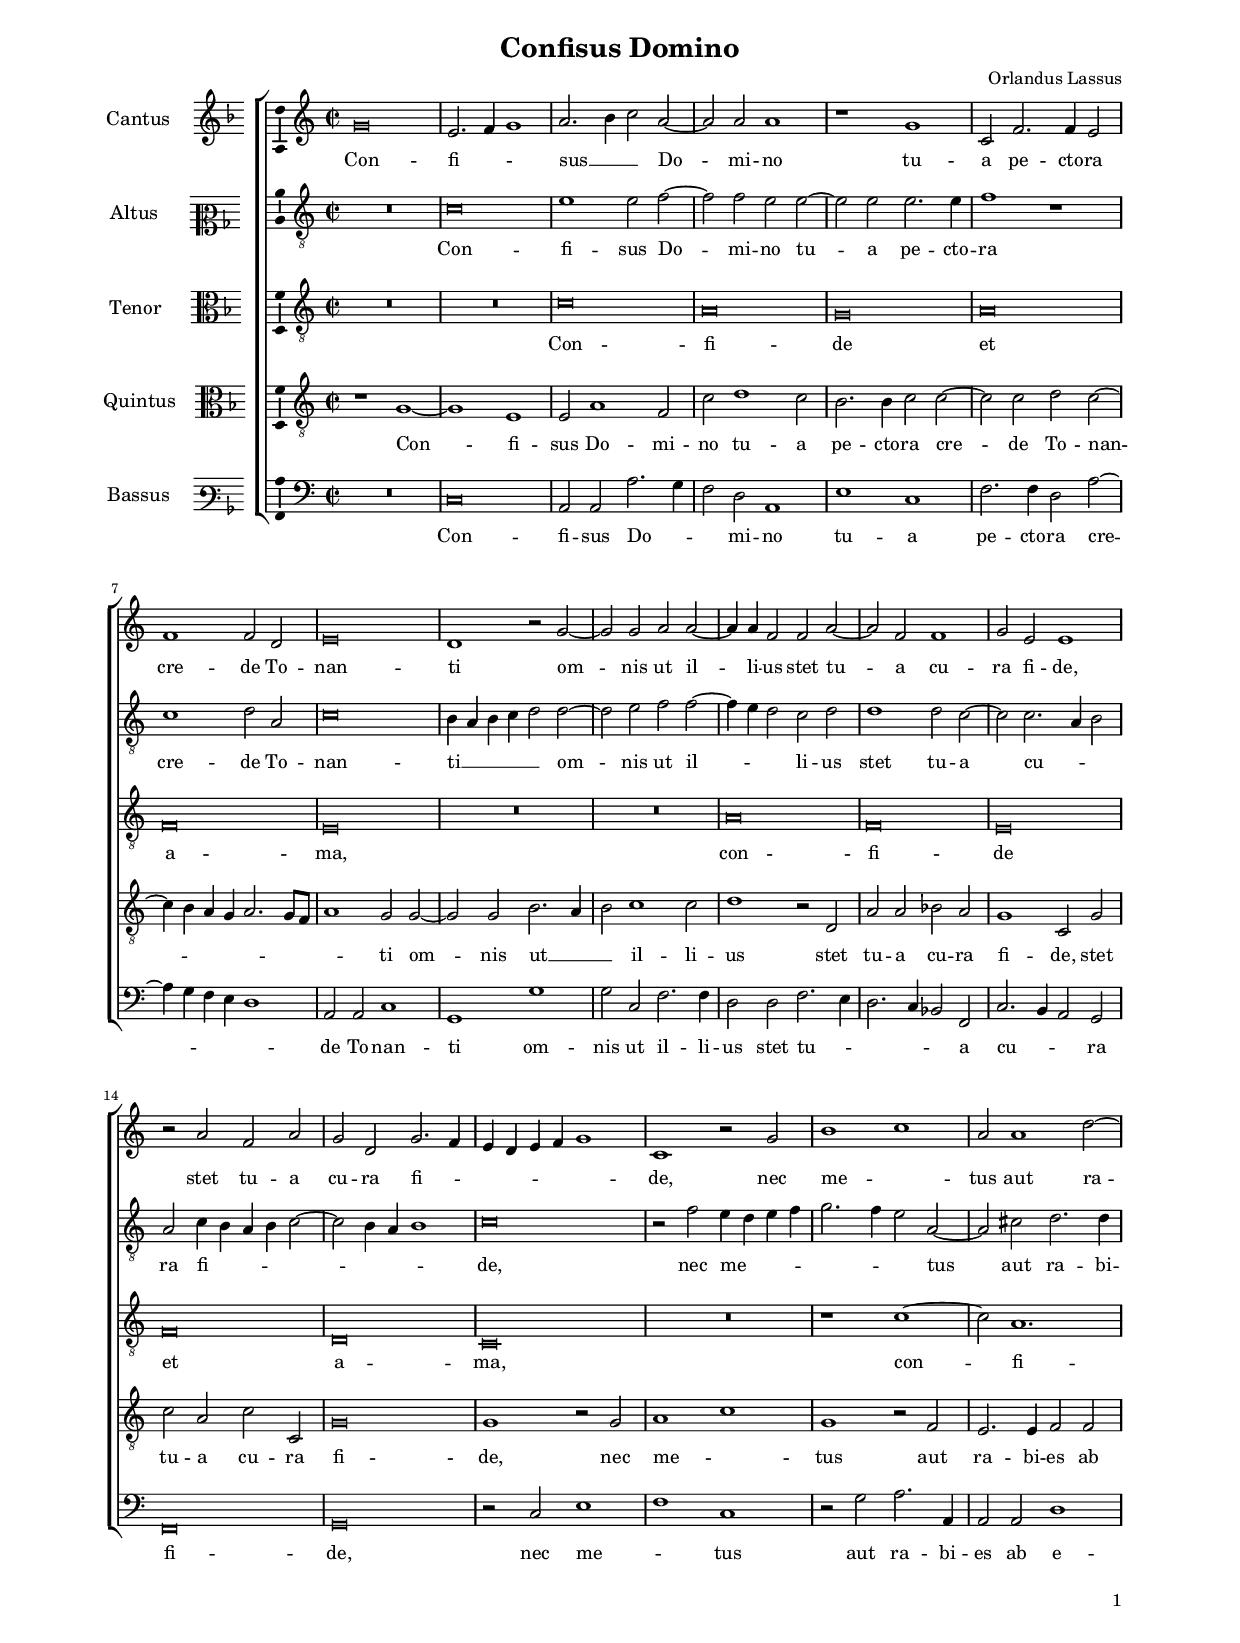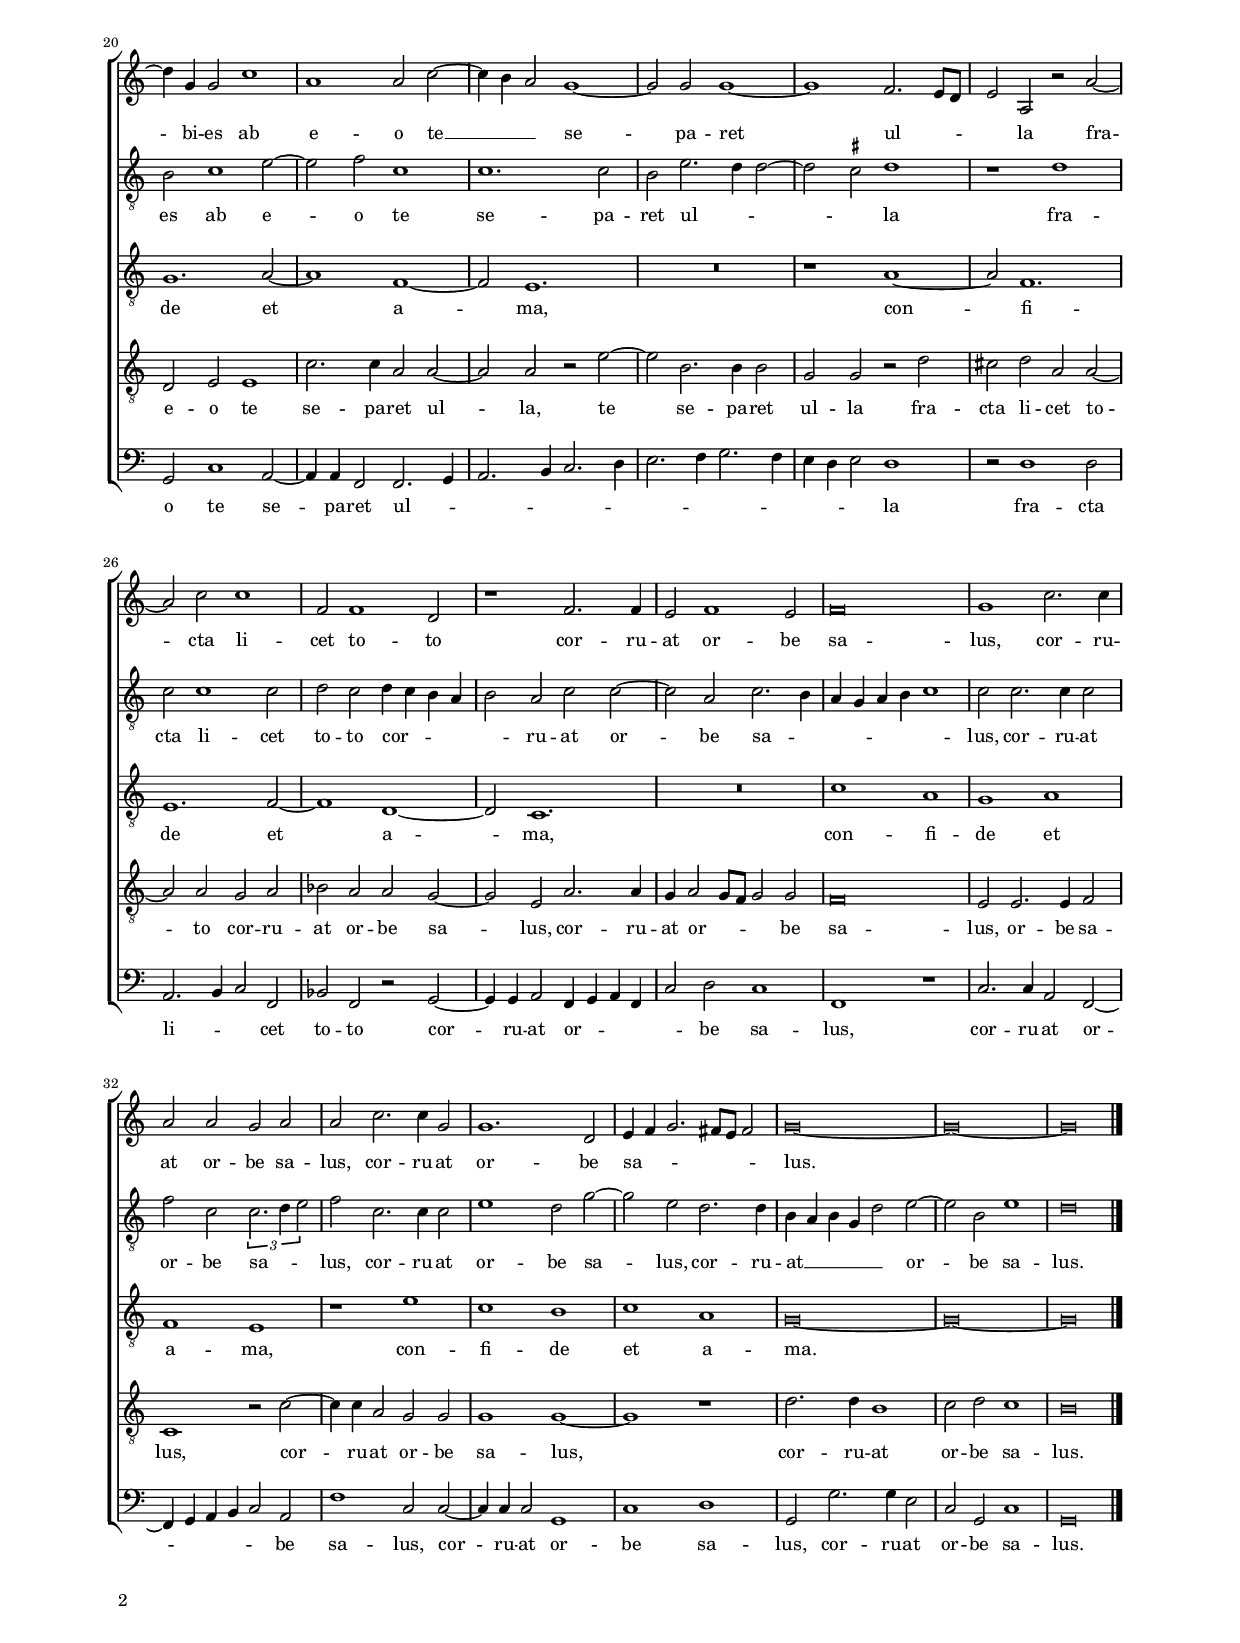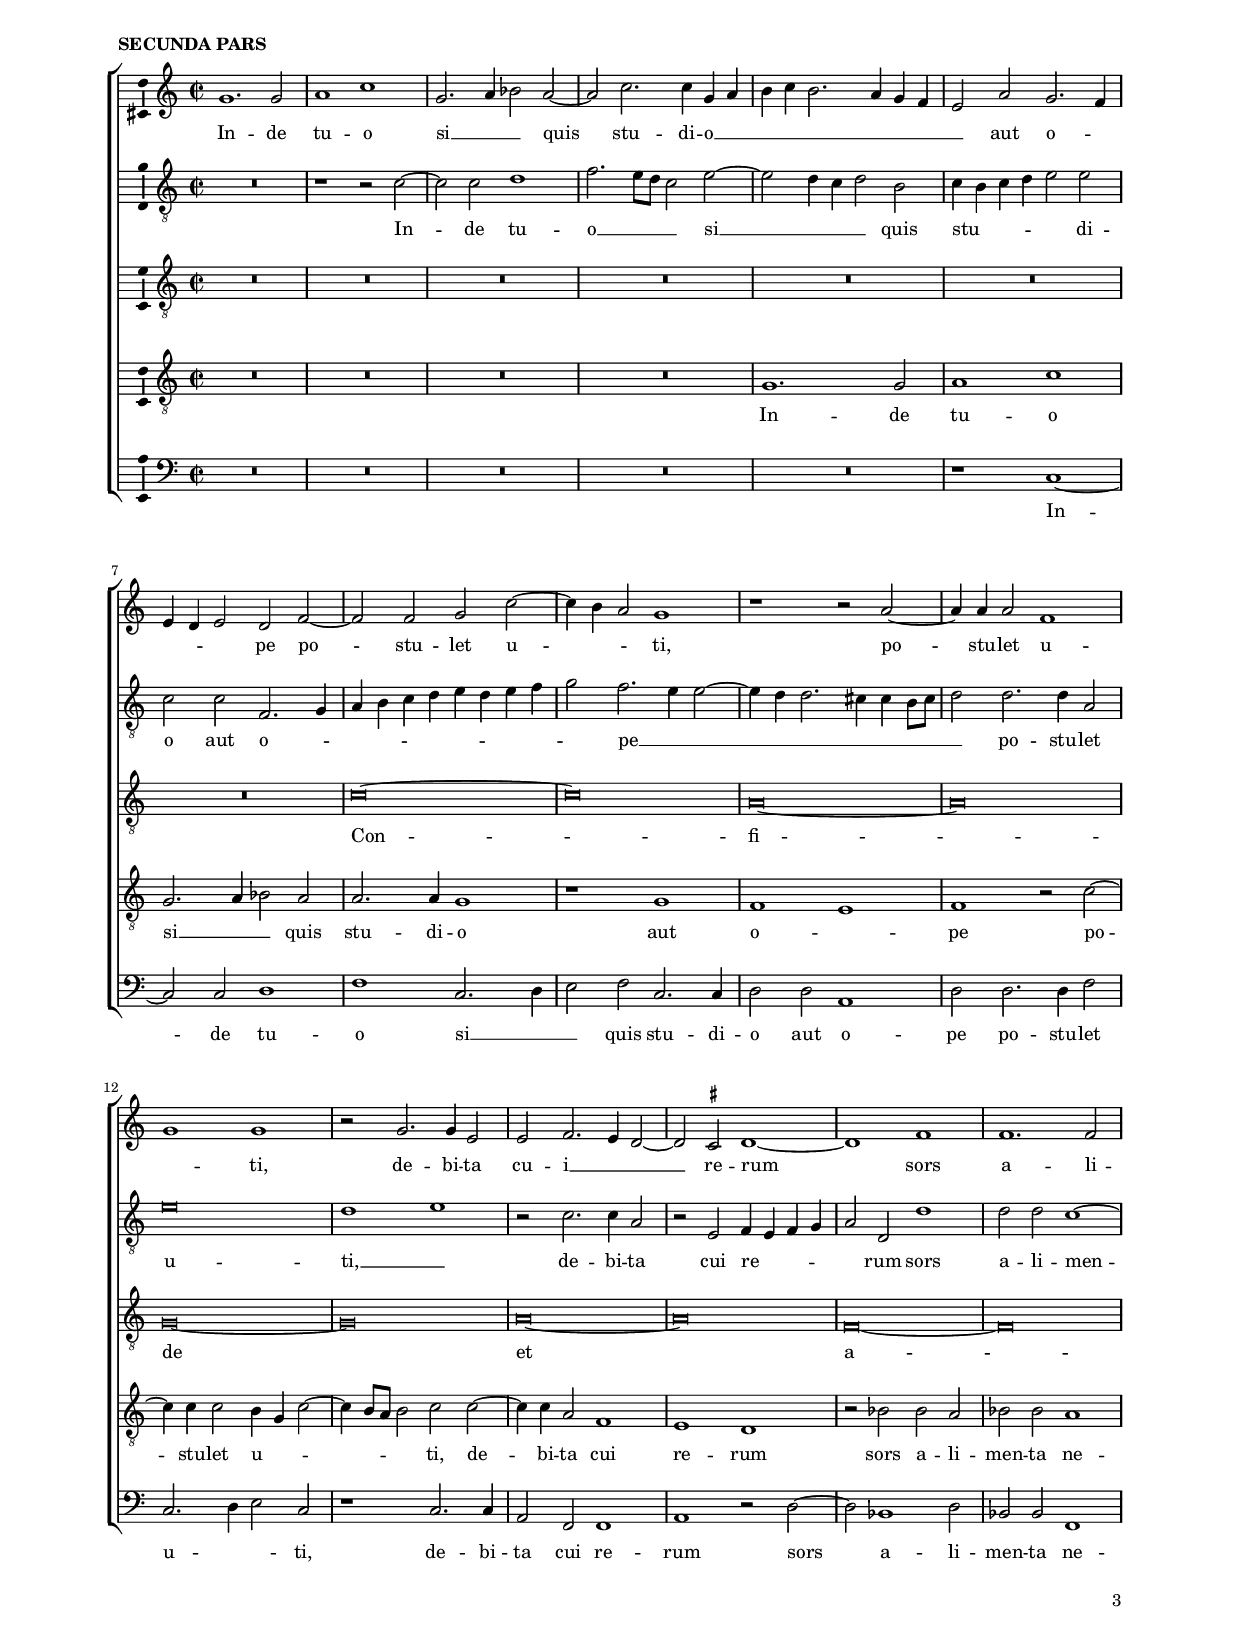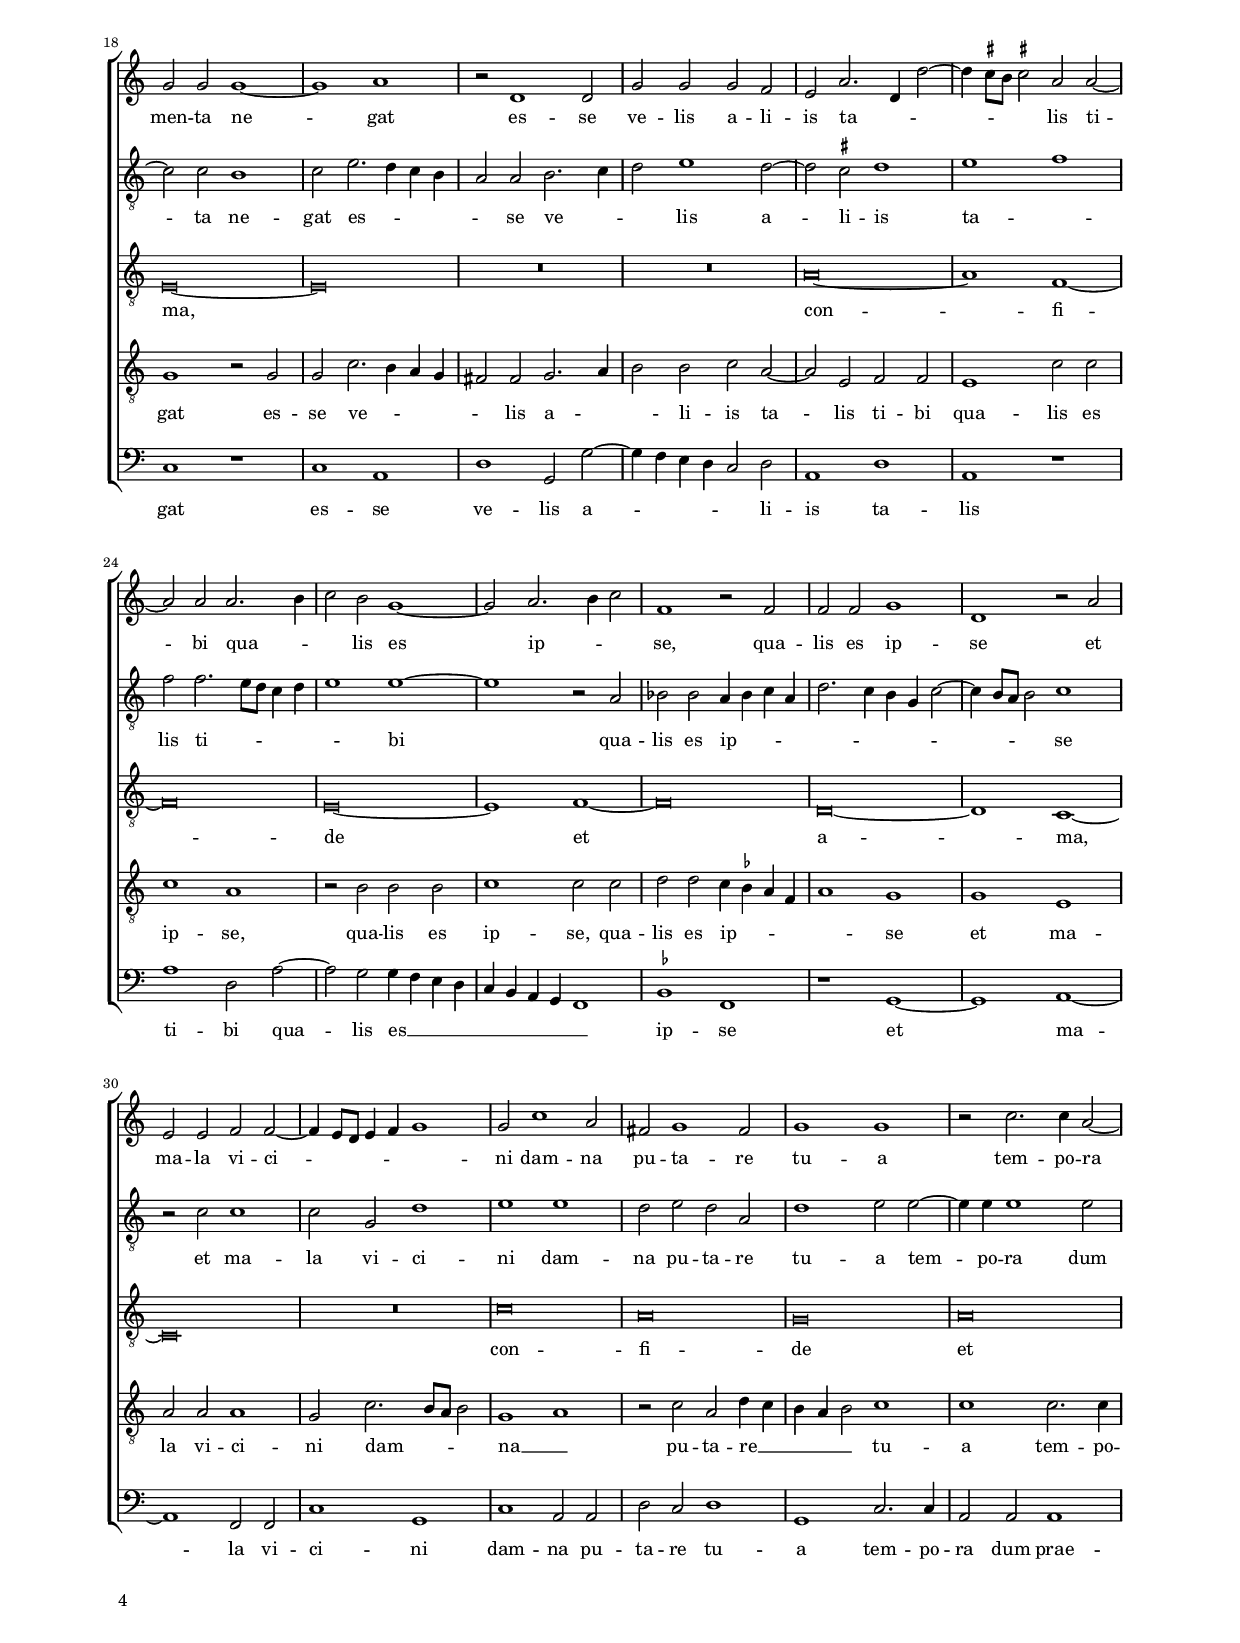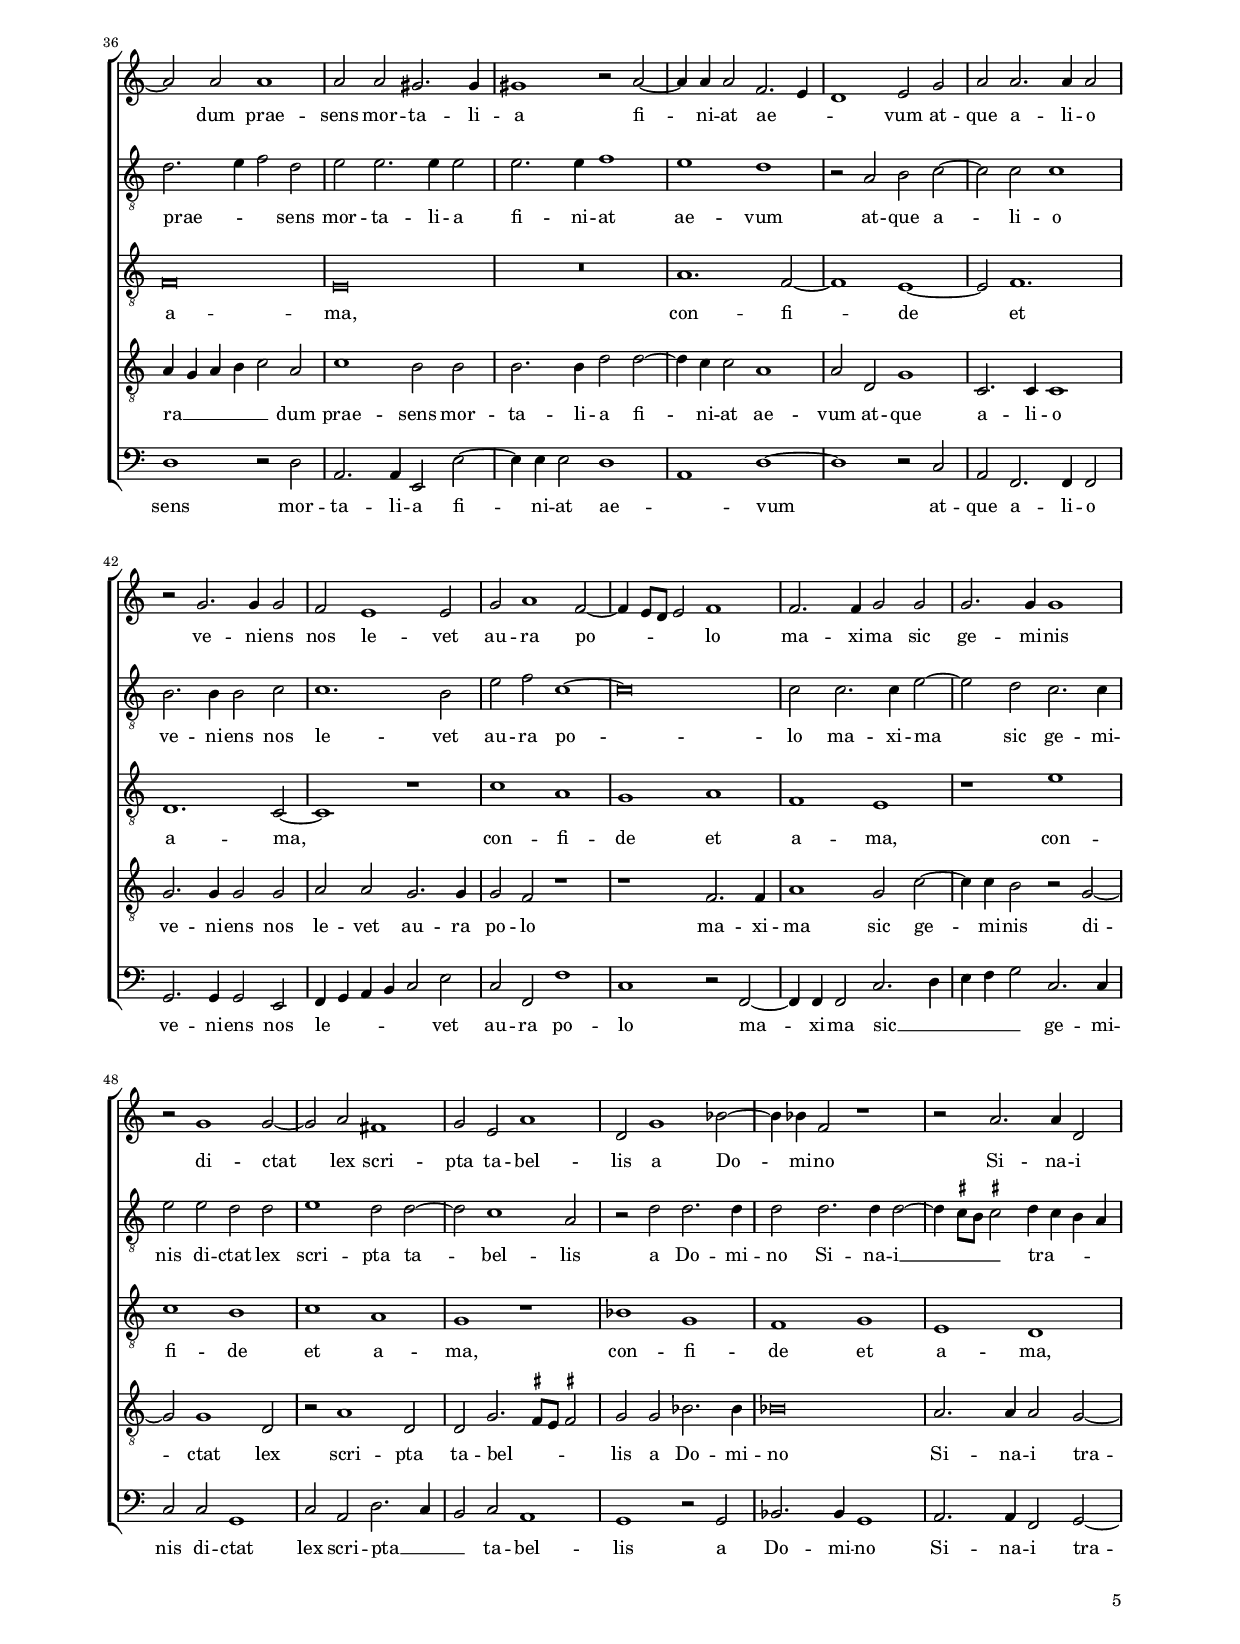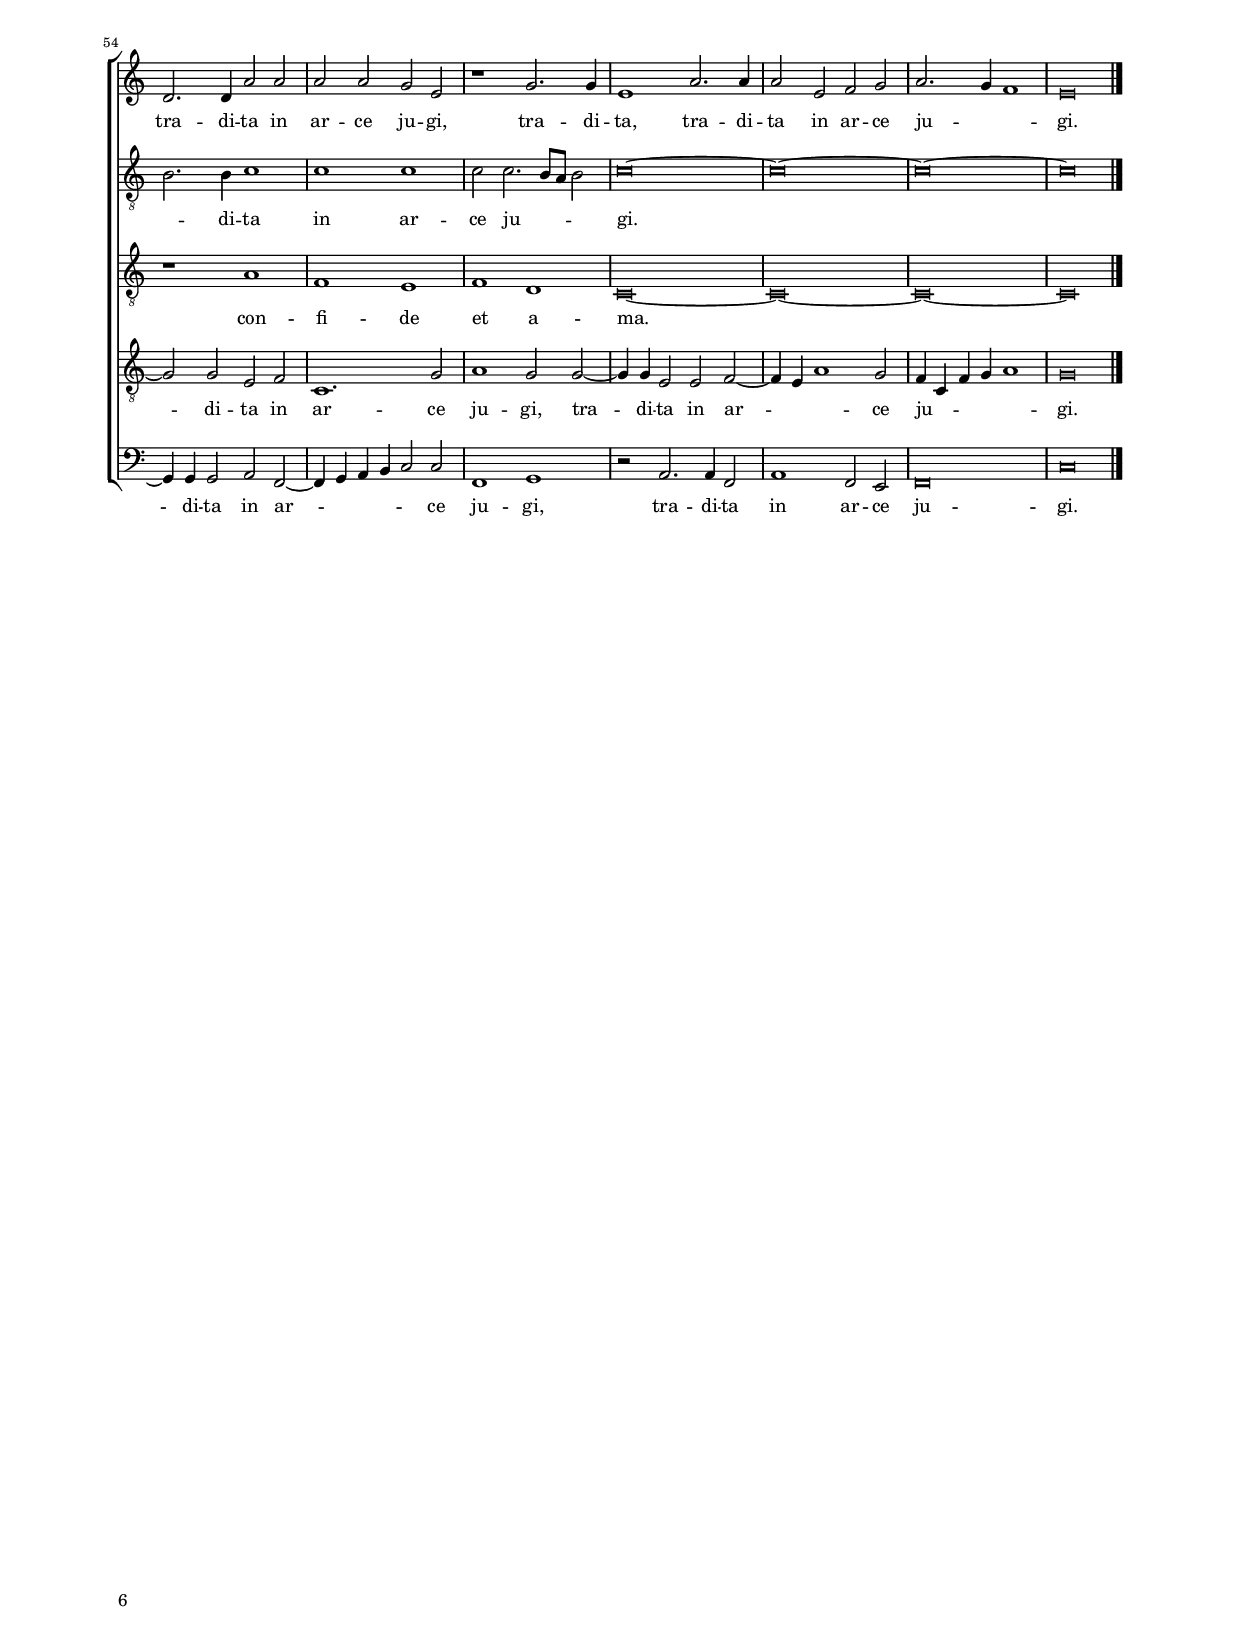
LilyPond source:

\header
{
  title="Confisus Domino"
  composer="Orlandus Lassus"
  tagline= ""
}

\version "2.22.0"
\include "deutsch.ly"
#(set-global-staff-size 15)
% #(set-default-paper-size "letter")
#(ly:set-option 'point-and-click #f)

	
	ficta = { \once \set suggestAccidentals = ##t }
	
	forget = #(define-music-function (music) (ly:music?) #{
		\accidentalStyle forget
		$music
		\accidentalStyle default
		#})
	


\paper
	{
	top-margin = 1.8 \cm
	bottom-margin = 1.2 \cm
	left-margin = 2 \cm
	right-margin = 2 \cm
	ragged-bottom = ##f
	ragged-last-bottom = ##t
	print-page-number = ##f
	score-system-spacing = #'((basic-distance . 16) (minimum-distance . 14) (padding . 5) (strechability . 150))
	system-system-spacing = #'((basic-distance . 16) (minimum-distance . 14) (padding . 5) (strechability . 150))
    oddFooterMarkup=\markup   \fill-line { "" \fromproperty #'page:page-number-string }
    evenFooterMarkup=\markup  \fill-line { \fromproperty #'page:page-number-string "" }
    last-bottom-spacing = #'((basic-distance . 12) (minimum-distance . 7) (padding . 4))
%	systems-per-page = 3
%   page-count = 6
%	min-systems-per-page = 3
	}

global = {
	\key f \major
	\time 2/2 \set Score.measureLength = #(ly:make-moment 2/1)
    \set Score.tempoHideNote = ##t
    \tempo 2 = 90
    \skip 1*2*38 \bar "|."
	}
	

incipitcantus = \markup { \score {
	{
	\set Staff.instrumentName = \markup { \fontsize #1 "Cantus" }
	\key f \major
	\clef violin
	s4 \bar ""
	}
	\layout  {
	raggedright = ##t
	indent = 1.8 \cm
	line-width = 2.5 \cm
	\context { \Staff \remove Time_signature_engraver }
	\override Staff.Clef.Y-extent = #'(0 . 0)
	}} \hspace #1 }
      
      
incipitaltus = \markup { \score {
	{
	\set Staff.instrumentName = \markup { \fontsize #1 "Altus" }
	\key f \major
	\clef mezzosoprano
	s4 \bar ""
	}
	\layout  {
	raggedright = ##t
	indent = 1.8 \cm
	line-width = 2.5 \cm
	\context { \Staff \remove Time_signature_engraver }
	\override Staff.Clef.Y-extent = #'(0 . 0)
	}} \hspace #1 }


incipittenor = \markup { \score {
	{
	\set Staff.instrumentName = \markup { \fontsize #1 "Tenor" }
	\key f \major
	\clef alto
	s4 \bar ""
	}
	\layout  {
	raggedright = ##t
	indent = 1.8 \cm
	line-width = 2.5 \cm
	\context { \Staff \remove Time_signature_engraver }
	\override Staff.Clef.Y-extent = #'(0 . 0)
	}} \hspace #1 }
      
      
incipitquintus = \markup { \score {
	{
	\set Staff.instrumentName = \markup { \fontsize #1 "Quintus" }
	\key f \major
	\clef alto
	s4 \bar ""
	}
	\layout  {
	raggedright = ##t
	indent = 1.8 \cm
	line-width = 2.5 \cm
	\context { \Staff \remove Time_signature_engraver }
	\override Staff.Clef.Y-extent = #'(0 . 0)
	}} \hspace #1 }
      
      
incipitbassus = \markup { \score {
	{
	\set Staff.instrumentName = \markup { \fontsize #1 "Bassus" }
	\key f \major
	\clef varbaritone
	s4 \bar ""
	}
	\layout  {
	raggedright = ##t
	indent = 1.8 \cm
	line-width = 2.5 \cm
	\context { \Staff \remove Time_signature_engraver }
	\override Staff.Clef.Y-extent = #'(0 . 0)
	}} \hspace #1 }


cantus =  \relative c''
	{
	c\breve
	a2. b4 c1
	d2. e4 f2 d~
	d2 d d1
%5
	r1 c |
	f,2 b2. b4 a2
	b1 b2 g
	a\breve
	g1 r2 c~
%10
	c2 c d d~ |
	d4 d b2 b d~
	d2 b b1
	c2 a a1
	r2 d b d
%15
	c2 g c2. b4 |
	a4 g a b c1
	f,1 r2 c'
	e1 f
	d2 d1 g2~
%20
	g4 c, c2 f1 |
	d1 d2 f~
	f4 e d2 c1~
	c2 c c1~
	c1 b2. a8 g
%25
	a2 d, r d'~ |
	d2 f f1
	b,2 b1 g2
	r1 b2. b4
	a2 b1 a2
%30
	b\breve |
	c1 f2. f4
	d2 d c d
	d2 f2. f4 c2
	c1. g2
%35
	a4 b c2. h8 a h2 |
	c\breve~
    c\breve~
    c\breve |
	}


altus =  \relative c'
        {
	R\breve
	f\breve
	a1 a2 b~
	b2 b a a~
%5
	a2 a a2. a4 |
	b1 r
	f1 g2 d
	f\breve
	e4 d e f g2 g~
%10
	g2 a b b~ |
	b4 a g2 f g
	g1 g2 f~
	f2 f2. d4 e2
	d2 f4 e d e f2~
%15
	f2 e4 d e1 |
	f\breve
	r2 b a4 g a b
	c2. b4 a2 d,~
	d2 fis g2. g4
%20
	e2 f1 a2~ |
	a2 b f1
	f1. f2
	e2 a2. g4 g2~
	g2 \ficta fis g1
%25
	r1 g |
	f2 f1 f2
	g2 f g4 f e d
	e2 d f f~
	f2 d f2. e4
%30
	d4 c d e f1 |
	f2 f2. f4 f2
        b2 f \tuplet 3/2 { f2. g4 a2 }
	b2 f2. f4 f2
	a1 g2 c~
%35
	c2 a g2. g4 |
	e4 d e c g'2 a~
	a2 e a1
	g\breve |
	}


tenor =  \relative c'
	{
	R\breve
	R\breve
	f\breve
	d\breve
%5
	c\breve |
	d\breve
	b\breve
	a\breve
	R\breve
%10
	R\breve |
	d\breve
	b\breve
	a\breve
	b\breve
%15
	g\breve |
	f\breve
	R\breve
	r1 f'~
	f2 d1.
%20
	c1. d2~ |
	d1 b~
	b2 a1.
	R\breve
	r1 d~
%25
	d2 b1. |
	a1. b2~
	b1 g~
	g2 f1.
	R\breve
%30
	f'1 d |
	c1 d
	b1 a
	r1 a'
	f1 e
%35
	f1 d |
	c\breve~
	c\breve~
	c\breve |
	}


quintus  =  \relative c'
	{
	r1 c~
	c1 a
	a2 d1 b2
	f'2 g1 f2
%5
	e2. e4 f2 f~ |
	f2 f g f~
	f4 e d c d2. c8 b
	d1 c2 c~
	c2 c e2. d4
%10
	e2 f1 f2 |
	g1 r2 g,
	d'2 d es d
	c1 f,2 c'
	f2 d f f,
%15
	c'\breve |
	c1 r2 c
	d1 f
	c1 r2 b
	a2. a4 b2 b
%20
	g2 a a1 |
	f'2. f4 d2 d~
	d2 d r a'~
	a2 e2. e4 e2
	c2 c r g'
%25
	fis2 g d d~ |
	d2 d c d
	es2 d d c~
	c2 a d2. d4
	c4 d2 c8 b c2 c
%30
	b\breve |
	a2 a2. a4 b2
	f1 r2 f'~
	f4 f d2 c c
	c1 c~
%35
	c1 r |
	g'2. g4 e1
	f2 g f1
	e\breve |
	}


bassus  =  \relative c
	{
	R\breve
	f\breve
	d2 d d'2. c4
	b2 g d1
%5
	a'1 f |
	b2. b4 g2 d'~
	d4 c b a g1
	d2 d f1
	c1 c'
%10
	c2 f, b2. b4 |
	g2 g b2. a4
	g2. f4 es2 b
	f'2. e4 d2 c
	b\breve
%15
	c\breve |
	r2 f a1
	b1 f
	r2 c' d2. d,4
	d2 d g1
%20
	c,2 f1 d2~ |
	d4 d b2 b2. c4
	d2. e4 f2. g4
	a2. b4 c2. b4
	a4 g a2 g1
%25
	r2 g1 g2 |
	d2. e4 f2 b,
	es2 b r c~
	c4 c d2 b4 c d b
	f'2 g f1
%30
	b,1 r |
	f'2. f4 d2 b~
	b4 c d e f2 d
	b'1 f2 f~
	f4 f f2 c1
%35
	f1 g |
	c,2 c'2. c4 a2
	f2 c f1
	c\breve |
	}


lyricscantus = \lyricmode {
	Con -- fi -- _ _ sus __ _ _ Do -- mi -- no tu -- a 
        pe -- cto -- ra cre -- de To -- nan -- ti
        om -- nis ut il -- li -- us
        stet tu -- a cu -- ra fi -- de,
        stet tu -- a cu -- ra fi -- _ _ _ _ _ _ de,
        nec me -- _ tus aut ra -- bi -- es ab e -- o te __ _ _ se -- pa -- ret ul -- _ _ _ la
        fra -- cta li -- cet to -- to
        cor -- ru -- at or -- be sa -- lus,
        cor -- ru -- at or -- be sa -- lus,
        cor -- ru -- at or -- be sa -- _ _ _ _ _ lus.
	}


lyricsaltus = \lyricmode {
	Con -- fi -- sus Do -- mi -- no tu -- a pe -- cto -- ra
        cre -- de To -- nan -- ti __ _ _ _ _
        om -- nis ut il -- _ _ li -- us
        stet tu -- a cu -- _ _ ra fi -- _ _ _ _ _ _ _ de,
        nec me -- _ _ _ _ _ _ tus aut ra -- bi -- es ab e -- o te se -- pa -- ret ul -- _ _ _ la
        fra -- cta li -- cet to -- to
        cor -- _ _ _ _ ru -- at or -- be sa -- _ _ _ _ _ _ lus,
        cor -- ru -- at or -- be sa -- _ _ lus,
        cor -- ru -- at or -- be sa -- lus,
        cor -- ru -- at __ _ _ _ _ or -- be sa -- lus.
	}


lyricstenor = \lyricmode {
	Con -- fi -- de et a -- ma,
        con -- fi -- de et a -- ma,
        con -- fi -- de et a -- ma,
        con -- fi -- de et a -- ma,
        con -- fi -- de et a -- ma,
        con -- fi -- de et a -- ma.
	}


lyricsquintus = \lyricmode {
	Con -- fi -- sus Do -- mi -- no tu -- a pe -- cto -- ra
        cre -- de To -- nan -- _ _ _ _ _ _ _ ti
        om -- nis ut __ _ _ il -- li -- us
        stet tu -- a cu -- ra fi -- de,
        stet tu -- a cu -- ra fi -- de,
        nec me -- _ tus aut ra -- bi -- es ab e -- o te se -- pa -- ret ul -- la,
        te se -- pa -- ret ul -- la
        fra -- cta li -- cet to -- to
        cor -- ru -- at or -- be sa -- lus,
        cor -- ru -- at or -- _ _ _ be sa -- lus,
        or -- be sa -- lus,
        cor -- ru -- at or -- be sa -- lus,
        cor -- ru -- at or -- be sa -- lus.
	}


lyricsbassus = \lyricmode {
	Con -- fi -- sus Do -- _ _ mi -- no tu -- a pe -- cto -- ra
        cre -- _ _ _ _ de To -- nan -- ti
        om -- nis ut il -- li -- us
        stet tu -- _ _ _ _ a cu -- _ _ ra fi -- de,
        nec me -- _ tus aut ra -- bi -- es ab e -- o te se -- pa -- ret ul -- _ _ _ _ _ _ _ _ _ _ _ _ la
        fra -- cta li -- _ _ cet to -- to
        cor -- ru -- at or -- _ _ _ _ be sa -- lus,
        cor -- ru -- at or -- _ _ _ _ be sa -- lus,
        cor -- ru -- at or -- be sa -- lus,
        cor -- ru -- at or -- be sa -- lus.
	}


\score
{  
	\transpose f c {
	\new ChoirStaff \with { \override StaffGrouper.staff-staff-spacing.basic-distance = #12 }
	<<

	\new Staff << \global
	\new Voice="v1" {
		\set Staff.instrumentName=\incipitcantus
		\set Staff.midiInstrument = "reed organ"
		\clef violin
		\cantus }
	\new Lyrics \lyricsto "v1" {\lyricscantus }
	>>


	\new Staff << \global
	\new Voice="v2" {
		\set Staff.instrumentName=\incipitaltus
		\set Staff.midiInstrument = "reed organ"
                \clef "G_8"
		\altus}
	\new Lyrics \lyricsto "v2" {\lyricsaltus }
	>>


	\new Staff << \global
	\new Voice="v3" {
		\set Staff.instrumentName=\incipittenor
		\set Staff.midiInstrument = "reed organ"
		\clef "G_8"
		\tenor }
	\new Lyrics \lyricsto "v3" {\lyricstenor }
	>>


	\new Staff << \global
	\new Voice="v5" {
		\set Staff.instrumentName=\incipitquintus
		\set Staff.midiInstrument = "reed organ"
		\clef "G_8"
		\quintus}
	\new Lyrics \lyricsto "v5" {\lyricsquintus }
	>>


	\new Staff << \global
	\new Voice="v4" {
		\set Staff.instrumentName=\incipitbassus
		\set Staff.midiInstrument = "reed organ"
		\clef bass
		\bassus }
	\new Lyrics \lyricsto "v4" {\lyricsbassus}
	>>

	>>
	} % transpose

	\layout
	{
	indent = 2.5 \cm
	\context { \Staff \override TimeSignature.break-visibility = #end-of-line-invisible }
	\context { \Lyrics \override VerticalAxisGroup.nonstaff-relatedstaff-spacing.padding = #1.4 }
%	\context { \Lyrics \override LyricText.font-size = #1 }
	\context { \Staff \consists "Ambitus_engraver" }
	\context { \Score \override BarNumber.padding = #2 }
	\context { \Voice \override NoteHead.style = #'baroque }
	}


\midi
	{
	}

}

%%%%%%%%%%%%%%%%%%%%  SECUNDA PARS %%%%%%%%%%%%%%%%%%%%


global = {
	\key f \major
	\time 2/2 \set Score.measureLength = #(ly:make-moment 2/1)
    \set Score.tempoHideNote = ##t
    \tempo 2 = 90
    \skip 1*2*60 \bar "|."
	}


cantus =  \relative c''
	{
	c1. c2
	d1 f
	c2. d4 es2 d~
	d2 f2. f4 c d
%5
	e4 f e2. d4 c b |
	a2 d c2. b4
	a4 g a2 g b~
	b2 b c f~
	f4 e d2 c1
%10
	r1 r2 d~ |
	d4 d d2 b1
	c1 c
	r2 c2. c4 a2
	a2 b2. a4 g2~
%15
	g2 \ficta fis g1~ |
	g1 b
	b1. b2
	c2 c c1~
	c1 d
%20
	r2 g,1 g2 |
	c2 c c b
	a2 d2. g,4 g'2~
	g4 \ficta fis8 e \ficta fis!2 d d~
	d2 d d2. e4
%25
	f2 e c1~ |
	c2 d2. e4 f2
	b,1 r2 b
	b2 b c1
	g1 r2 d'
%30
	a2 a b b~ |
	b4 a8 g a4 b c1
	c2 f1 d2
	h2 c1 h2
	c1 c
%35
	r2 f2. f4 d2~ |
	d2 d d1
	d2 d cis2. cis4
	cis1 r2 d~
	d4 d d2 b2. a4
%40
	g1 a2 c |
	d2 d2. d4 d2
	r2 c2. c4 c2
	b2 a1 a2
	c2 d1 b2~
%45
	b4 a8 g a2 b1 |
	b2. b4 c2 c
	c2. c4 c1
	r2 c1 c2~
	c2 d h1
%50
	c2 a d1 |
	g,2 c1 es2~
	es4 es b2 r1
	r2 d2. d4 g,2
	g2. g4 d'2 d
%55
	d2 d c a |
	r1 c2. c4
	a1 d2. d4
	d2 a b c
	d2. c4 b1
%60
	a\breve |
	}


altus =  \relative c'
        {
	R\breve
	r1 r2 f~
	f2 f g1
	b2. a8 g f2 a~
%5
	a2 g4 f g2 e |
	f4 e f g a2 a
	f2 f b,2. c4
	d4 e f g a g a b
	c2 b2. a4 a2~
%10
	a4 g g2. fis4 fis e8 fis |
	g2 g2. g4 d2
	a'\breve
	g1 a
	r2 f2. f4 d2
%15
	r2 a b4 a b c |
	d2 g, g'1
	g2 g f1~
	f2 f e1
	f2 a2. g4 f e
%20
	d2 d e2. f4 |
	g2 a1 g2~
	g2 \ficta fis g1
	a1 b
	b2 b2. a8 g f4 g
%25
	a1 a~ |
	a1 r2 d,
	es2 es d4 es f d
	g2. f4 e c f2~
	f4 e8 d e2 f1
%30
	r2 f f1 |
	f2 c g'1
	a1 a
	g2 a g d
	g1 a2 a~
%35
	a4 a a1 a2 |
	g2. a4 b2 g
	a2 a2. a4 a2
	a2. a4 b1
	a1 g
%40
	r2 d e f~ |
	f2 f f1
	e2. e4 e2 f
	f1. e2
	a2 b f1~
%45
	f\breve |
	f2 f2. f4 a2~
	a2 g f2. f4
	a2 a g g
	a1 g2 g~
%50
	g2 f1 d2 |
	r2 g g2. g4 
	g2 g2. g4 g2~
	g4 \ficta fis8 e \ficta fis!2 g4 \forget f e d
	e2. e4 f1
%55
	f1 f |
	f2 f2. e8 d e2
	f\breve~
        f\breve~
        f\breve~
%60
        f\breve |
	}


tenor =  \relative c'
	{
	R\breve
	R\breve
	R\breve
	R\breve
%5
	R\breve |
	R\breve
	R\breve
	f\breve~
	f\breve
%10
	d\breve~ |
	d\breve
	c\breve~
	c\breve
	d\breve~
%15
	d\breve |
	b\breve~
	b\breve
	a\breve~
	a\breve
%20
	R\breve |
	R\breve
	d\breve~
	d1 b~
	b\breve
%25
	a\breve~ |
	a1 b~
	b\breve
	g\breve~
	g1 f~
%30
	f\breve |
	R\breve
	f'\breve
	d\breve
	c\breve
%35
	d\breve |
	b\breve
	a\breve
	R\breve
	d1. b2~
%40
	b1 a~ |
	a2 b1.
	g1. f2~
	f1 r
	f'1 d
%45
	c1 d |
	b1 a
	r1 a'
	f1 e
	f1 d
%50
	c1 r |
	es1 c
	b1 c
	a1 g
	r1 d'
%55
	b1 a |
	b1 g
	f\breve~
	f\breve~
	f\breve~
%60
	f\breve |
	}


quintus  =  \relative c'
	{
	R\breve
	R\breve
	R\breve
	R\breve
%5
	c1. c2 |
	d1 f
	c2. d4 es2 d
	d2. d4 c1
	r1 c
%10
	b1 a |
	b1 r2 f'~
	f4 f f2 e4 c f2~
	f4 e8 d e2 f f~
	f4 f d2 b1
%15
	a1 g |
	r2 es' es d
	es2 es d1
	c1 r2 c
	c2 f2. e4 d c
%20
	h2 h c2. d4 |
	e2 e f d~
	d2 a b b
	a1 f'2 f
	f1 d
%25
	r2 e e e |
	f1 f2 f
	g2 g f4 \ficta es d b
	d1 c
	c1 a
%30
	d2 d d1 |
	c2 f2. e8 d e2
	c1 d
	r2 f d g4 f
	e4 d e2 f1
%35
	f1 f2. f4 |
	d4 c d e f2 d
	f1 e2 e
	e2. e4 g2 g~
	g4 f f2 d1
%40
	d2 g, c1 |
	f,2. f4 f1
	c'2. c4 c2 c
	d2 d c2. c4
	c2 b r1
%45
	r1 b2. b4 |
	d1 c2 f~
	f4 f e2 r2 c~
	c2 c1 g2
	r2 d'1 g,2
%50
	g2 c2. \ficta h8 a \ficta h!2 |
	c2 c es2. es4
	es\breve
	d2. d4 d2 c~
	c2 c a b
%55
	f1. c'2 |
	d1 c2 c~
	c4 c a2 a b~
	b4 a d1 c2
	b4 f b c d1
%60
	c\breve |
	}


bassus  =  \relative c
	{
	R\breve
	R\breve
	R\breve
	R\breve
%5
	R\breve |
	r1 f~
	f2 f g1
	b1 f2. g4
	a2 b f2. f4
%10
	g2 g d1 |
	g2 g2. g4 b2
	f2. g4 a2 f
	r1 f2. f4
	d2 b b1
%15
	d1 r2 g~ |
	g2 es1 g2
	es2 es b1
	f'1 r
	f1 d
%20
	g1 c,2 c'~ |
	c4 b a g f2 g
	d1 g
	d1 r
	d'1 g,2 d'~
%25
	d2 c c4 b a g |
	f4 e d c b1
	\ficta es1 b
	r1 c~
	c1 d~
%30
	d1 b2 b |
	f'1 c
	f1 d2 d
	g2 f g1
	c,1 f2. f4
%35
	d2 d d1 |
	g1 r2 g
	d2. d4 a2 a'~
	a4 a a2 g1
	d1 g~
%40
	g1 r2 f |
	d2 b2. b4 b2
	c2. c4 c2 a
	b4 c d e f2 a
	f2 b, b'1
%45
	f1 r2 b,~ |
	b4 b b2 f'2. g4
	a4 b c2 f,2. f4
	f2 f c1
	f2 d g2. f4
%50
	e2 f d1 |
	c1 r2 c
	es2. es4 c1
	d2. d4 b2 c~
	c4 c c2 d b~
%55
	b4 c d e f2 f |
	b,1 c
	r2 d2. d4 b2
	d1 b2 a
	b\breve
%60
	f'\breve |
	}


lyricscantus = \lyricmode {
	In -- de tu -- o si __ _ _ quis stu -- di -- o __ _ _ _ _ _ _ _ _ 
        aut o -- _ _ _ _ pe po -- stu -- let u -- _ _ ti,
        po -- stu -- let u -- _ ti,
        de -- bi -- ta cu -- i __ _ _ re -- rum sors a -- li -- men -- ta ne -- gat
        es -- se ve -- lis a -- li -- is ta -- _ _ _ _ _ lis ti -- bi
        qua -- _ _ lis es ip -- _ _ se,
        qua -- lis es ip -- se
        et ma -- la vi -- ci -- _ _ _ _ _ ni dam -- na pu -- ta -- re
        tu -- a tem -- po -- ra dum prae -- sens mor -- ta -- li -- a
        fi -- ni -- at ae -- _ _ vum at -- que a -- li -- o ve -- ni -- ens
        nos le -- vet au -- ra po -- _ _ _ lo ma -- xi -- ma sic ge -- mi -- nis
        di -- ctat lex scri -- pta ta -- bel -- lis a Do -- mi -- no
        Si -- na -- i tra -- di -- ta in ar -- ce ju -- gi,
        tra -- di -- ta,
        tra -- di -- ta in ar -- ce ju -- _ _ gi.
	}


lyricsaltus = \lyricmode {
	In -- de tu -- o __ _ _ _ si __ _ _ _ quis stu -- _ _ _ _ di -- o 
        aut o -- _ _ _ _ _ _ _ _ _ _ pe __ _ _ _ _ _ _ _ _ _
        po -- stu -- let u -- ti, __ _
        de -- bi -- ta cui re -- _ _ _ _ rum sors a -- li -- men -- ta ne -- gat
        es -- _ _ _ _ se ve -- _ _ lis a -- li -- is ta -- _ lis ti -- _ _ _ _ _ bi
        qua -- lis es ip -- _ _ _ _ _ _ _ _ _ _ _ se
        et ma -- la vi -- ci -- ni dam -- na pu -- ta -- re
        tu -- a tem -- po -- ra dum prae -- _ _ sens mor -- ta -- li -- a
        fi -- ni -- at ae -- vum at -- que a -- li -- o ve -- ni -- ens
        nos le -- vet au -- ra po -- lo ma -- xi -- ma sic ge -- mi -- nis
        di -- ctat lex scri -- pta ta -- bel -- lis a Do -- mi -- no
        Si -- na -- i __ _ _ _ tra -- _ _ _ _ di -- ta in ar -- ce ju -- _ _ _ gi.
	}


lyricstenor = \lyricmode {
	Con -- fi -- de et a -- ma,
        con -- fi -- de et a -- ma,
        con -- fi -- de et a -- ma,
        con -- fi -- de et a -- ma,
        con -- fi -- de et a -- ma,
        con -- fi -- de et a -- ma,
        con -- fi -- de et a -- ma,
        con -- fi -- de et a -- ma.
	}


lyricsquintus = \lyricmode {
	In -- de tu -- o si __ _ _ quis stu -- di -- o aut o -- _ pe
        po -- stu -- let u -- _ _ _ _ _ ti,
        de -- bi -- ta cui re -- rum sors a -- li -- men -- ta ne -- gat
        es -- se ve -- _ _ _ _ lis a -- _ _ li -- is ta -- lis ti -- bi
        qua -- lis es ip -- se,
        qua -- lis es ip -- se,
        qua -- lis es ip -- _ _ _ _ se
        et ma -- la vi -- ci -- ni dam -- _ _ _ na __ _ pu -- ta -- re __ _ _ _ _ 
        tu -- a tem -- po -- ra __ _ _ _ _ dum prae -- sens mor -- ta -- li -- a
        fi -- ni -- at ae -- vum at -- que a -- li -- o ve -- ni -- ens
        nos le -- vet au -- ra po -- lo ma -- xi -- ma sic ge -- mi -- nis
        di -- ctat lex scri -- pta ta -- bel -- _ _ _ lis a Do -- mi -- no
        Si -- na -- i tra -- di -- ta in ar -- ce ju -- gi,
        tra -- di -- ta in ar -- _ _ ce ju -- _ _ _ _ gi.
	}


lyricsbassus = \lyricmode {
	In -- de tu -- o si __ _ _ quis stu -- di -- o aut o -- pe po -- stu -- let u -- _ _ ti,
        de -- bi -- ta cui re -- rum sors a -- li -- men -- ta ne -- gat
        es -- se ve -- lis a -- _ _ _ _ li -- is ta -- lis ti -- bi
        qua -- lis es __ _ _ _ _ _ _ _ _ ip -- se
        et ma -- la vi -- ci -- ni dam -- na pu -- ta -- re
        tu -- a tem -- po -- ra dum prae -- sens mor -- ta -- li -- a
        fi -- ni -- at ae -- _ vum at -- que a -- li -- o ve -- ni -- ens
        nos le -- _ _ _ _ vet au -- ra po -- lo ma -- xi -- ma sic __ _ _ _ _ ge -- mi -- nis
        di -- ctat lex scri -- pta __ _ _ ta -- bel -- lis a Do -- mi -- no
        Si -- na -- i tra -- di -- ta in ar -- _ _ _ _ ce ju -- gi,
        tra -- di -- ta in ar -- ce ju -- gi.
	}


\score
	{  
	\transpose f c {
	\new ChoirStaff \with { \override StaffGrouper.staff-staff-spacing.basic-distance = #12 }
	<<

	\new Staff <<\global
	\new Voice="v1" {
	  %\set Staff.instrumentName=Cantus
		\set Staff.midiInstrument = "reed organ"
		\clef violin
		\cantus }
	\new Lyrics \lyricsto "v1" {\lyricscantus }
	>>


	\new Staff << \global
	\new Voice="v2" {
	  %\set Staff.instrumentName=Altus
		\set Staff.midiInstrument = "reed organ"
		\clef "G_8"
		\altus}
	\new Lyrics \lyricsto "v2" {\lyricsaltus }
	>>


	\new Staff <<\global
	\new Voice="v3" {
	  %\set Staff.instrumentName=Tenor
		\set Staff.midiInstrument = "reed organ"
		\clef "G_8"
		\tenor }
	\new Lyrics \lyricsto "v3" {\lyricstenor }
	>>


	\new Staff << \global
	\new Voice="v5" {
	  %\set Staff.instrumentName=Quintus
		\set Staff.midiInstrument = "reed organ"
		\clef "G_8"
		\quintus}
	\new Lyrics \lyricsto "v5" {\lyricsquintus }
	>>


	\new Staff <<\global
	\new Voice="v4" {
	  %\set Staff.instrumentName=Bassus
		\set Staff.midiInstrument = "reed organ"
		\clef bass
		\bassus }
	\new Lyrics \lyricsto "v4" {\lyricsbassus}
	>>
	
	>>
	} % transpose

	\layout
	{
	indent = 0 \cm
	\context { \Staff \override TimeSignature.break-visibility = #end-of-line-invisible }
	\context { \Lyrics \override VerticalAxisGroup.nonstaff-relatedstaff-spacing.padding = #1.4 }
%	\context { \Lyrics \override LyricText.font-size = #1 }
	\context { \Staff \consists "Ambitus_engraver" }
	\context { \Score \override BarNumber.padding = #2 }
	\context { \Voice \override NoteHead.style = #'baroque }
	}

    \header { piece = \markup { \raise #2 \bold "SECUNDA PARS"} }

\midi
	{
	}
	
}

% EOF
